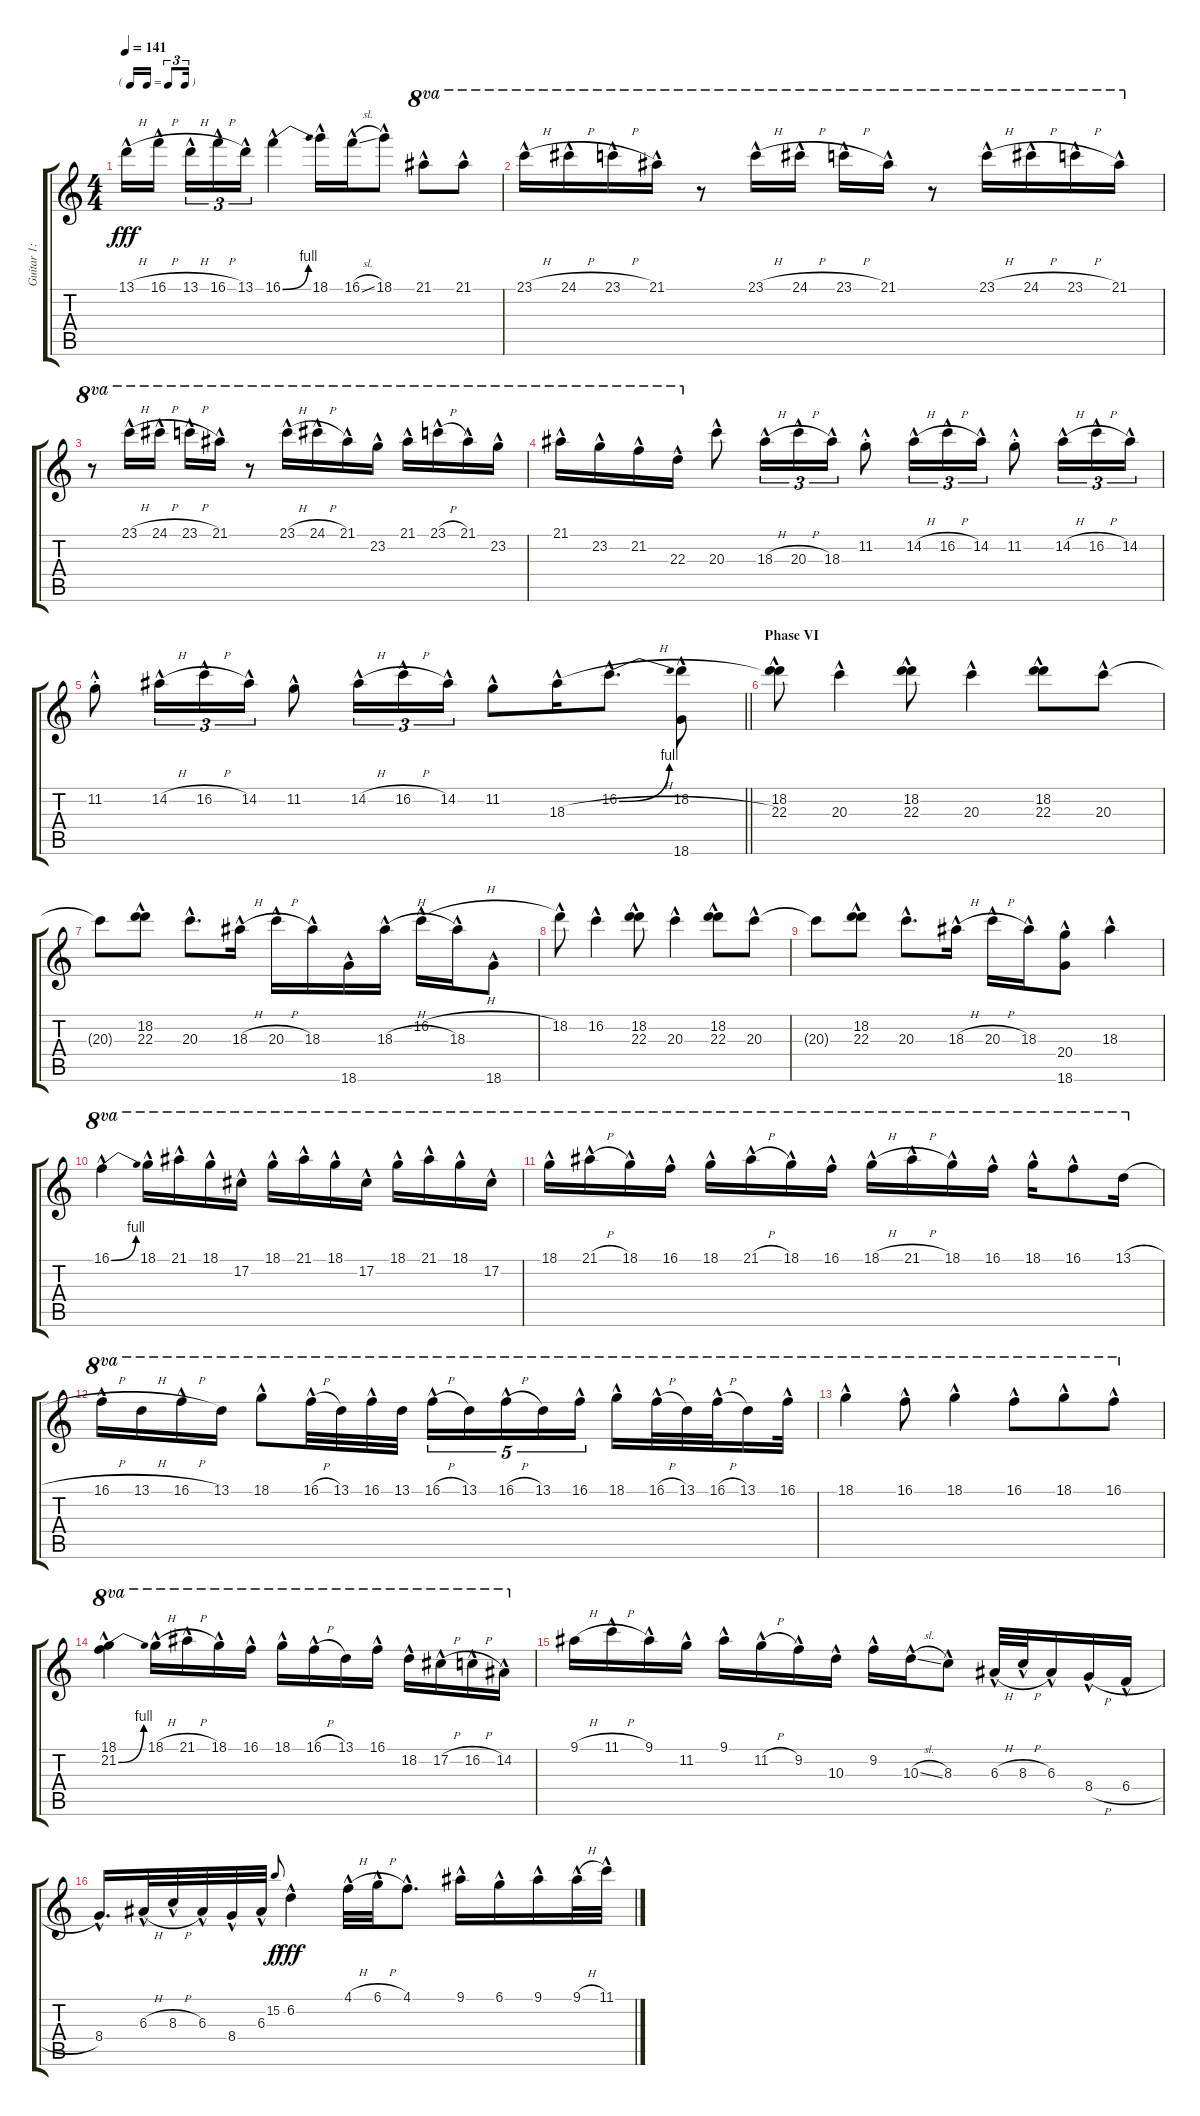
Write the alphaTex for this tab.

\track ("Guitar 1: Tony" "Guitar 1: ") {instrument distortionguitar}
\staff {score tabs}
\tuning (Db4 Ab3 E3 B2 Gb2 Db2) {hide}
\ts (4 4)
\tf triplet16th
\tempo 141
\clef g2
\ks c
13.1{h hac}.16{dy fff} 16.1{h hac}.16{beam splitsecondary} 13.1{h hac}.16{tu (3 2)} 16.1{h hac}.16{tu (3 2)} 13.1{hac}.16{tu (3 2)} 16.1{be (bend 0 0 60 4) hac}.4 18.1{hac}.16 16.1{sl hac}.16 18.1{hac}.8 21.1{hac}.8{ot 8va} 21.1{hac}.8{ot 8va} |
23.1{h hac}.16{ot 8va} 24.1{h hac}.16{ot 8va} 23.1{h hac}.16{ot 8va} 21.1{hac}.16{ot 8va} r.8{ot 8va} 23.1{h hac}.16{ot 8va} 24.1{h hac}.16{ot 8va} 23.1{h hac}.16{ot 8va} 21.1{hac}.16{ot 8va} r.8{ot 8va} 23.1{h hac}.16{ot 8va} 24.1{h hac}.16{ot 8va} 23.1{h hac}.16{ot 8va} 21.1{hac}.16{ot 8va} |
r.8{ot 8va} 23.1{h hac}.16{ot 8va} 24.1{h hac}.16{ot 8va} 23.1{h hac}.16{ot 8va} 21.1{hac}.16{ot 8va} r.8{ot 8va} 23.1{h hac}.16{ot 8va} 24.1{h hac}.16{ot 8va} 21.1{hac}.16{ot 8va} 23.2{hac}.16{ot 8va} 21.1{hac}.16{ot 8va} 23.1{h hac}.16{ot 8va} 21.1{hac}.16{ot 8va} 23.2{hac}.16{ot 8va} |
21.1{hac}.16{ot 8va} 23.2{hac}.16{ot 8va} 21.2{hac}.16{ot 8va} 22.3{hac}.16{ot 8va} 20.3{hac}.8 18.3{h hac}.16{tu (3 2)} 20.3{h hac}.16{tu (3 2)} 18.3{hac}.16{tu (3 2)} 11.2{hac st}.8 14.2{h hac}.16{tu (3 2)} 16.2{h hac}.16{tu (3 2)} 14.2{hac}.16{tu (3 2)} 11.2{hac st}.8 14.2{h hac}.16{tu (3 2)} 16.2{h hac}.16{tu (3 2)} 14.2{hac}.16{tu (3 2)} |
\barLineRight lightlight
11.2{hac st}.8 14.2{h hac}.16{tu (3 2)} 16.2{h hac}.16{tu (3 2)} 14.2{hac}.16{tu (3 2)} 11.2{hac}.8 14.2{h hac}.16{tu (3 2)} 16.2{h hac}.16{tu (3 2)} 14.2{hac}.16{tu (3 2)} 11.2{hac}.8 18.3{h hac}.16 16.2{be (bend 0 0 60 4) hac}.8{d} (18.2{hac} 18.6{hac}).8 |
\section ("" "Phase VI")
(18.2{hac} 22.3{hac}).8 20.3{hac}.4 (18.2{hac} 22.3{hac}).8 20.3{hac}.4 (18.2{hac} 22.3{hac}).8 20.3{hac}.8 |
20.3{t}.8 (18.2{hac} 22.3{hac}).8 20.3{hac}.8{d} 18.3{h hac}.16 20.3{h hac}.16 18.3{hac}.16 18.6{hac}.16 18.3{h hac}.16 16.2{h hac}.16 18.3{hac}.16 18.6{hac}.8 |
18.2{hac}.8 16.2{hac}.4 (18.2{hac} 22.3{hac}).8 20.3{hac}.4 (18.2{hac} 22.3{hac}).8 20.3{hac}.8 |
20.3{t}.8 (18.2{hac} 22.3{hac}).8 20.3{hac}.8{d} 18.3{h hac}.16 20.3{h hac}.16 18.3{hac}.16 (20.4{hac} 18.6{hac}).8 18.3{hac}.4 |
16.1{be (bend 0 0 60 4) hac}.4{ot 8va} 18.1{hac}.16{ot 8va} 21.1{hac}.16{ot 8va} 18.1{hac}.16{ot 8va} 17.2{hac}.16{ot 8va} 18.1{hac}.16{ot 8va} 21.1{hac}.16{ot 8va} 18.1{hac}.16{ot 8va} 17.2{hac}.16{ot 8va} 18.1{hac}.16{ot 8va} 21.1{hac}.16{ot 8va} 18.1{hac}.16{ot 8va} 17.2{hac}.16{ot 8va} |
18.1{hac}.16{ot 8va} 21.1{h hac}.16{ot 8va} 18.1{hac}.16{ot 8va} 16.1{hac}.16{ot 8va} 18.1{hac}.16{ot 8va} 21.1{h hac}.16{ot 8va} 18.1{hac}.16{ot 8va} 16.1{hac}.16{ot 8va} 18.1{h hac}.16{ot 8va} 21.1{h hac}.16{ot 8va} 18.1{hac}.16{ot 8va} 16.1{hac}.16{ot 8va} 18.1{hac}.16{ot 8va} 16.1{hac}.8{ot 8va} 13.1{h}.16{ot 8va} |
16.1{h hac}.16{ot 8va} 13.1{h}.16{ot 8va} 16.1{h hac}.16{ot 8va} 13.1.16{ot 8va} 18.1{hac}.8{ot 8va} 16.1{h hac}.32{ot 8va} 13.1.32{ot 8va} 16.1{hac}.32{ot 8va} 13.1.32{ot 8va} 16.1{h hac}.16{tu (5 4) ot 8va} 13.1.16{tu (5 4) ot 8va} 16.1{h hac}.16{tu (5 4) ot 8va} 13.1.16{tu (5 4) ot 8va} 16.1{hac}.16{tu (5 4) ot 8va} 18.1{hac}.16{ot 8va} 16.1{h hac}.32{ot 8va} 13.1.32{ot 8va} 16.1{h hac}.32{ot 8va} 13.1.16{ot 8va} 16.1{hac}.32{ot 8va} |
18.1{hac}.4{ot 8va} 16.1{hac}.8{ot 8va} 18.1{hac}.4{ot 8va} 16.1{hac}.8{ot 8va beam merge} 18.1{hac}.8{ot 8va} 16.1{hac}.8{ot 8va} |
(18.1{hac} 21.2{be (bend 0 0 60 4) hac}).4{ot 8va} 18.1{h hac}.16{ot 8va} 21.1{h hac}.16{ot 8va} 18.1{hac}.16{ot 8va} 16.1{hac}.16{ot 8va} 18.1{hac}.16{ot 8va} 16.1{h hac}.16{ot 8va} 13.1.16{ot 8va} 16.1{hac}.16{ot 8va} 18.2{hac}.16{ot 8va} 17.2{h hac}.16{ot 8va} 16.2{h hac}.16{ot 8va} 14.2{hac}.16{ot 8va} |
9.1{h}.16 11.1{h hac}.16 9.1{hac}.16 11.2{hac}.16 9.1{hac}.16 11.2{h hac}.16 9.2{hac}.16 10.3{hac}.16 9.2{hac}.16 10.3{sl hac}.16 8.3{hac}.8 6.3{h hac}.32 8.3{h hac}.32 6.3{hac}.16 8.4{h hac}.16 6.4{h hac}.16 |
8.4{hac}.16{d} 6.3{h hac}.32 8.3{h hac}.32 6.3{hac}.32 8.4{hac}.32 6.3{hac}.32 15.2.8{gr onbeat dy f} 6.2{hac}.4{dy fff} 4.1{h hac}.32 6.1{h hac}.32 4.1{hac}.8{d} 9.1{hac}.16 6.1{hac}.16 9.1{hac}.16 9.1{h hac}.32 11.1{hac}.32
